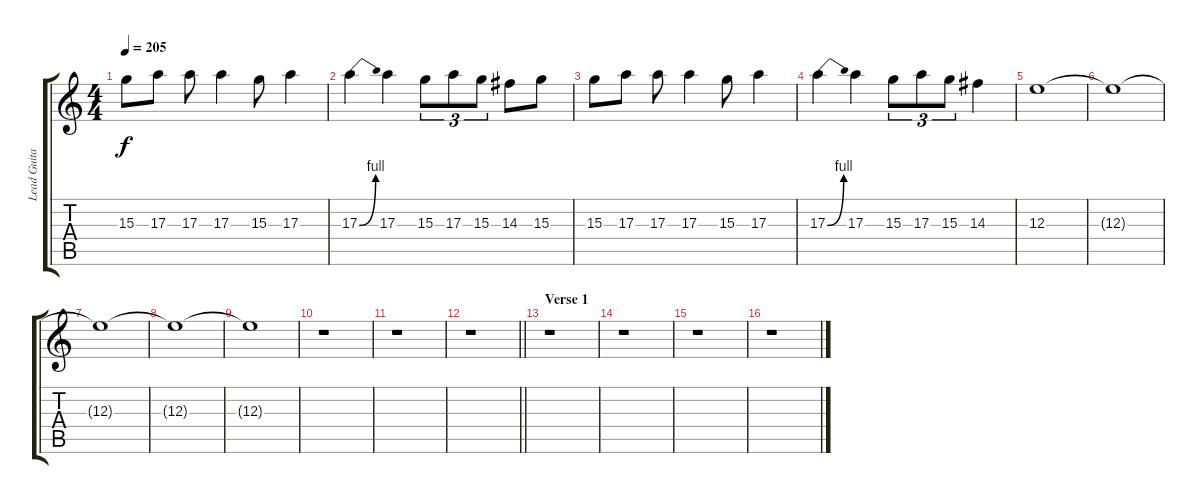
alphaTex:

\track ("Lead Guitar" "Lead Guita") {instrument distortionguitar}
\staff {score tabs}
\tuning (Db4 Ab3 E3 B2 Gb2 B1) {hide}
\ts (4 4)
\tempo 205
\clef g2
\ks c
15.3.8{dy f} 17.3.8 17.3.8 17.3.4 15.3.8 17.3.4 |
17.3{be (bend 0 0 60 4)}.4 17.3.4 15.3.8{tu (3 2)} 17.3.8{tu (3 2)} 15.3.8{tu (3 2)} 14.3.8 15.3.8 |
15.3.8 17.3.8 17.3.8 17.3.4 15.3.8 17.3.4 |
17.3{be (bend 0 0 60 4)}.4 17.3.4 15.3.8{tu (3 2)} 17.3.8{tu (3 2)} 15.3.8{tu (3 2)} 14.3.4 |
12.3.1 |
12.3{t}.1 |
12.3{t}.1 |
12.3{t}.1 |
12.3{t}.1 |
r.1 |
r.1 |
\barLineRight lightlight
r.1 |
\section ("" "Verse 1")
r.1 |
r.1 |
r.1 |
r.1
